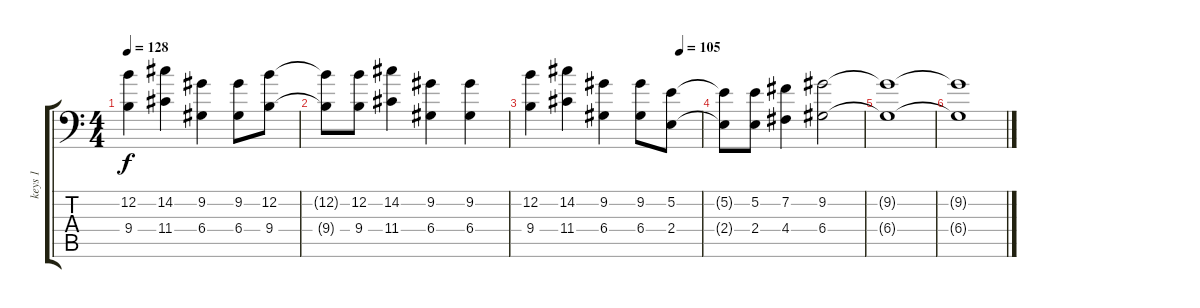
\track ("keys 1" "keys 1") {instrument electricbasspick}
\staff {score tabs}
\tuning (E3 B2 G2 D2 A1 E1) {hide}
\ts (4 4)
\tempo 128
\clef f4
\ks c
(12.2 9.4).4{dy f} (14.2 11.4).4 (9.2 6.4).4 (9.2 6.4).8 (12.2 9.4).8 |
(12.2{t} 9.4{t}).8 (12.2 9.4).8 (14.2 11.4).4 (9.2 6.4).4 (9.2 6.4).4 |
\tempo (105 0.875)
(12.2 9.4).4 (14.2 11.4).4 (9.2 6.4).4 (9.2 6.4).8 (5.2 2.4).8 |
(5.2{t} 2.4{t}).8 (5.2 2.4).8 (7.2 4.4).4 (9.2 6.4).2{volume 0} |
(9.2{t} 6.4{t}).1 |
(9.2{t} 6.4{t}).1
